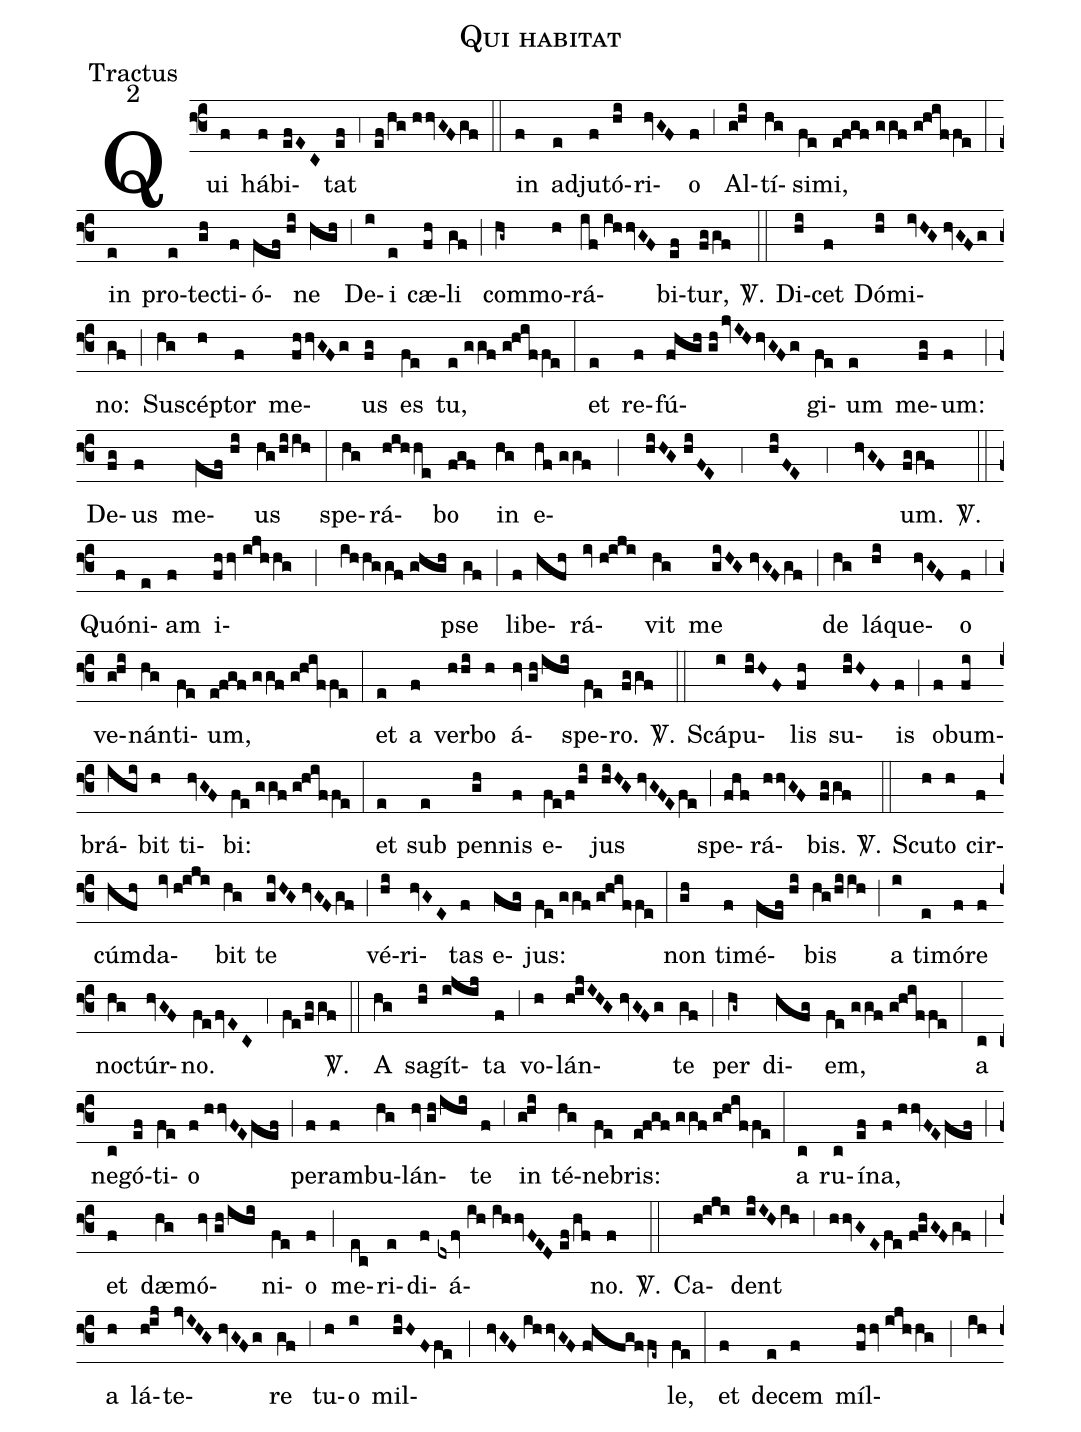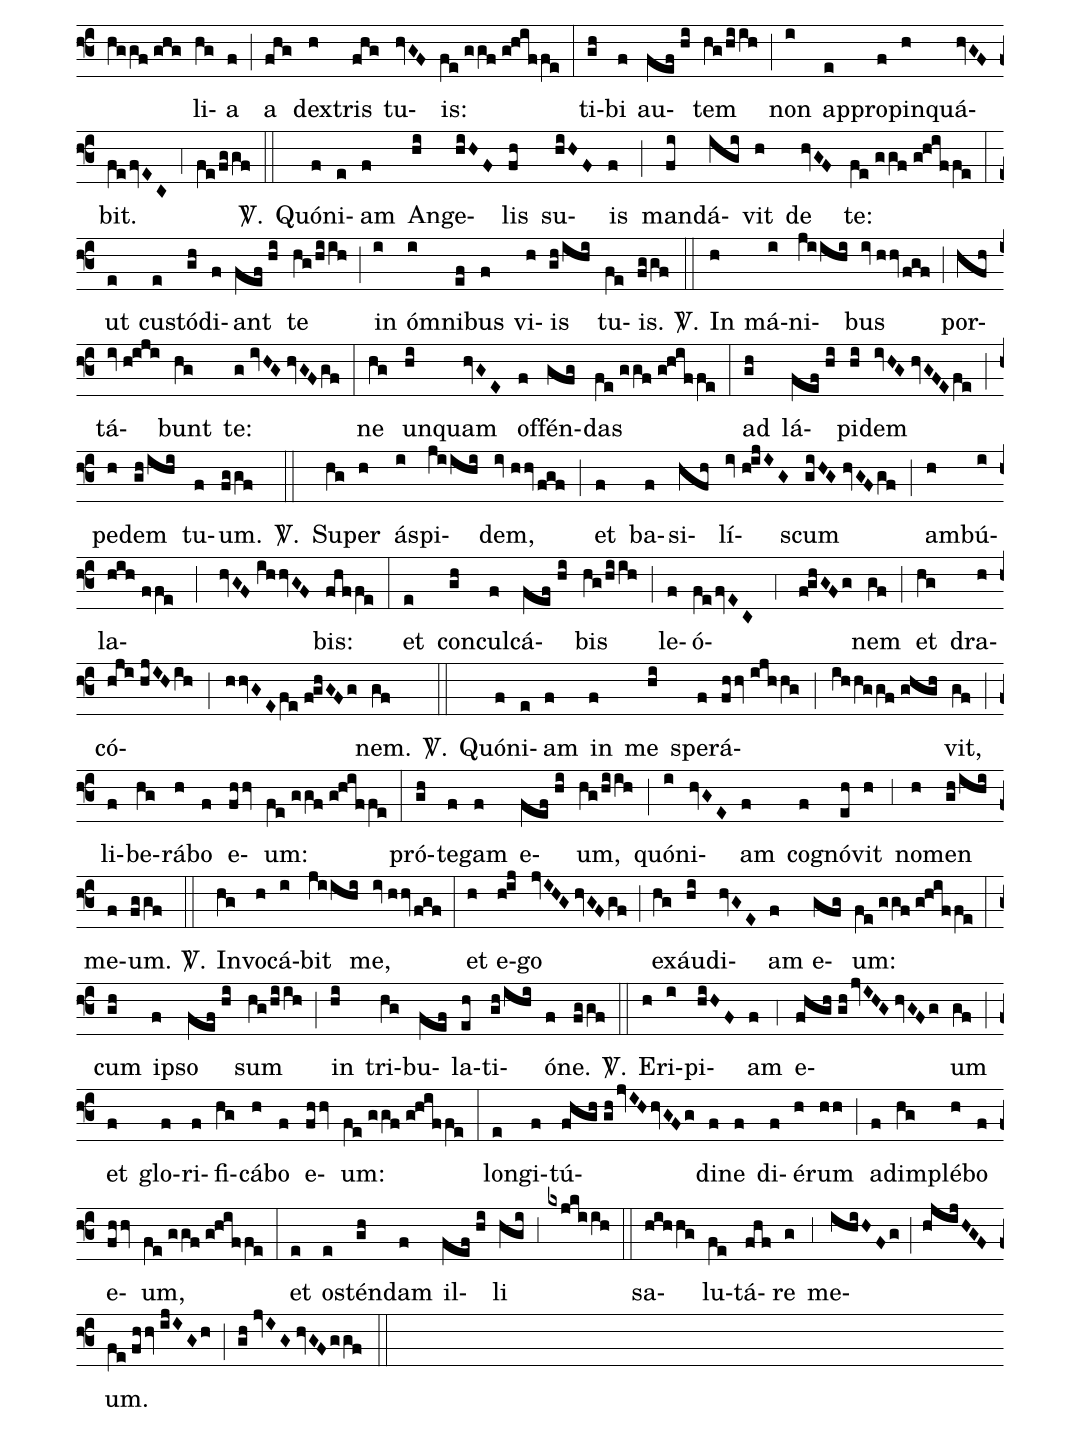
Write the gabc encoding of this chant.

name:Qui habitat;
office-part:Tractus;
mode:2;
%%
(f3) Qui(f) há(f)bi(efEC)tat(ef) (;4) (ef/hg//hhvGF/gf) (::) in(f) ad(e)ju(f)tó(hi)ri(hvGF)o(f) (;3) Al(g!hi)tí(hg)si(fe)mi,(e!fgf//ggf//g!hiffe) (:) in(e) pro(e)te(gh)cti(f)ó(fef//hi)ne(hgh) (;3) De(i)i(e) cæ(fh)li(gf) (;) com(hg~)mo(h)rá(if//ihhvGF)bi(ef)tur,(fggf) <sp>V/</sp>.(::) Di(hi)cet(f) Dó(hi)mi(ivHG//hvGFg)no:(gf) (;) Su(hg)scép(h)tor(f) me(fhhvGFg)us(fg) es(fe) tu,(e//ggf//g!hiffe) (:) et(e) re(f)fú(fhgh//gh/jvIH/hvGFg)gi(fe)um(e) me(fg)um:(f) (;) De(fg)us(f) me(fef//hi)us(hg/hiih) (:) spe(hg)rá(hihhe)bo(fgf) in(hg) e(hf//ggf;hiHG//hiFE;4hiFE;4hvGF)um.(fggf) <sp>V/</sp>.(::) Quó(f)ni(e)am(f) i(fhhv//ijhhg;ihhggf//ghgh)pse(gf) (;) li(f)be(hfh)rá(iv//h!iji)vit(hg) me(giHG//hvGFgf) (;) de(hg) lá(hi)que(hvGF)o(f) (;3) ve(g!hi)nán(hg)ti(fe)um,(e!fgf//ggf//g!hiffe) (:) et(e) a(f) ver(hhi)bo(h) á(hv//gh/ihi)spe(fe)ro.(fggf) <sp>V/</sp>.(::) Scá(i)pu(hiHF)lis(fh) su(hiHF)is(f) (;) o(f)bum(fi)brá(igi)bit(h) ti(hvGF)bi:(fe//ggf//g!hiffe) (:) et(e) sub(e) pen(gh)nis(f) e(fe/f/hi)jus(hiHG//hvGFE/fe) (;) spe(fhf)rá(hhvGF)bis.(fggf) <sp>V/</sp>.(::) Scu(h)to(h) cir(f)cúm(hfh)da(iv//h!iji)bit(hg) te(giHG//hvGFgf) (;) vé(hi)ri(hvGE)tas(f) e(gfg)jus:(fe//ggf//g!hiffe) (:) non(gh) ti(f)mé(fef//hi)bis(hg/hiih) (;) a(i) ti(e)mó(f)re(f) no(hg)ctúr(hvGF)no.(fe/fvEC) (;4) (fe/fggf) <sp>V/</sp>.(::) A(hg) sa(hi)gít(ijij)ta(f) (;3) vo(h)lán(h!ijIHG//hvGFg)te(gf) (;) per(hg~) di(hfg)em,(fe//ggf//g!hiffe) (:) a(c) ne(c)gó(ef)ti(fe)o(f//hhvFE/fef) (;) per(f)am(f)bu(hg)lán(hv//gh/ihi)te(f) (;3) in(g!hi) té(hg)ne(fe)bris:(e!fgf//ggf//g!hiffe) (:) a(c) ru(c)í(ef)na,(f//hhvFE/fef) (;) et(f) dæ(hg)mó(hv//gh/ihi)ni(fe)o(f) (;) me(ec)ri(e)di(f)á(dxfv//ih//ihhvFED//ef/hf)no.(f) <sp>V/</sp>.(::) Ca(h!iji)dent(ijIH/ih) (;3) (hhvGE/fe//f!ghGF/gf) (;) a(h) lá(h!ij)te(jvIHG//hvGFg)re(gf) (;3) tu(h)o(i) mil(hiHF/fe;hvGF//ihhvGF//f!hfgffe~)le,(fe) (:) et(f) de(e)cem(f) míl(fhhv//ijhhg;ihhggf//ghg)li(hg)a(f) (;) a(fhg) dex(h)tris(fhg) tu(hvGF)is:(fe//ggf//g!hiffe) (:) ti(gh)bi(f) au(fef//hi)tem(hg/hiih) (;) non(i) ap(e)pro(f)pin(h)quá(hvGF)bit.(fe/fvEC) (;4) (fe/fggf) <sp>V/</sp>.(::) Quó(f)ni(e)am(f) An(hi)ge(hiHF)lis(fh) su(hiHF)is(f) (;) man(fi)dá(igi)vit(h) de(hvGF) te:(fe//ggf//g!hiffe) (:) ut(e) cu(e)stó(gh)di(f)ant(fef//hi) te(hg/hiih) (;) in(i) ó(i)mni(ef)bus(f) vi(h)is(gh/ihi) tu(fe)is.(fggf) <sp>V/</sp>.(::) In(h) má(i)ni(jiihi)bus(iv//hhv/fgf) (;) por(hfh)tá(iv//h!iji)bunt(hg) te:(g//ivHG//hvGF/gf) (:) ne(hg) un(hi)quam(hvGE) of(f)fén(gfg)das(fe//ggf//g!hiffe) (:) ad(gh) lá(fef//hi)pi(hi)dem(ivHG//hvGFE/fe) (;) pe(h)dem(gh/ihi) tu(f)um.(fggf) <sp>V/</sp>.(::) Su(hg)per(h) á(i)spi(jiihi)dem,(iv//hhv/fgf) (;) et(f) ba(f)si(hfh)lí(iv//h!ijIG)scum(giHG//hvGF/gf) (;) am(h)bú(i)la(hih//ffe;hvGF//ihhvGF)bis:(fhffe) (:) et(e) con(gh)cul(f)cá(fef//hi)bis(hg/hiih) (;) le(f)ó(fe/fvEC;4f!ghGFg)nem(gf) (;) et(hg) dra(h)có(hji//hjIH/ih;hhvGE/fe//f!ghGFg)nem.(gf) <sp>V/</sp>.(::) Quó(f)ni(e)am(f) in(f) me(hi) spe(f)rá(fhhv//ijhhg;ihhggf//ghgh)vit,(gf) (;) li(f)be(hg)rá(h)bo(f) e(fhhv)um:(fe//ggf//g!hiffe) (:) pró(gh)te(f)gam(f) e(fef//hi)um,(hg/hiih) (;) quó(i)ni(hvGE)am(f) co(f)gnó(eh)vit(h) (;3) no(h)men(gh/ihi) me(f)um.(fggf) <sp>V/</sp>.(::) In(hg)vo(h)cá(i)bit(jiihi) me,(iv//hhv/fgf) (:) et(h) e(h!ij)go(jvIHG//hvGF/gf) (;) ex(hg)áu(hi)di(hvGE)am(f) e(gfg)um:(fe//ggf//g!hiffe) (:) cum(gh) i(f)pso(fef//hi) sum(hg/hiih) (;) in(hi) tri(hg)bu(fef)la(eh)ti(gh/ihi)ó(f)ne.(fggf) <sp>V/</sp>.(::) E(h)ri(i)pi(hiHF)am(f) (;4) e(fhgh//gh/jvIHG//hvGFg)um(gf) (;) et(f) glo(f)ri(f)fi(hg)cá(h)bo(f) e(fhhv)um:(fe//ggf//g!hiffe) (:) lon(e)gi(f)tú(fhgh//gh/jvIH/hvGFg)di(f)ne(f) di(f)é(h)rum(hh) (;) ad(f)im(hg)plé(h)bo(f) e(fhhv)um,(fe//ggf//g!hiffe) (:) et(e) o(e)stén(gh)dam(f) il(fef//hi)li(hgi) (;3) (kxjkiih) (::) sa(hihhg)lu(fe)tá(fhf)re(g) (;3) me(ihiHFg;hjijHGF)um.(fe//fhhv//ijIGh) (;) (gh//jvIG//hvGF/ggf) (::)
